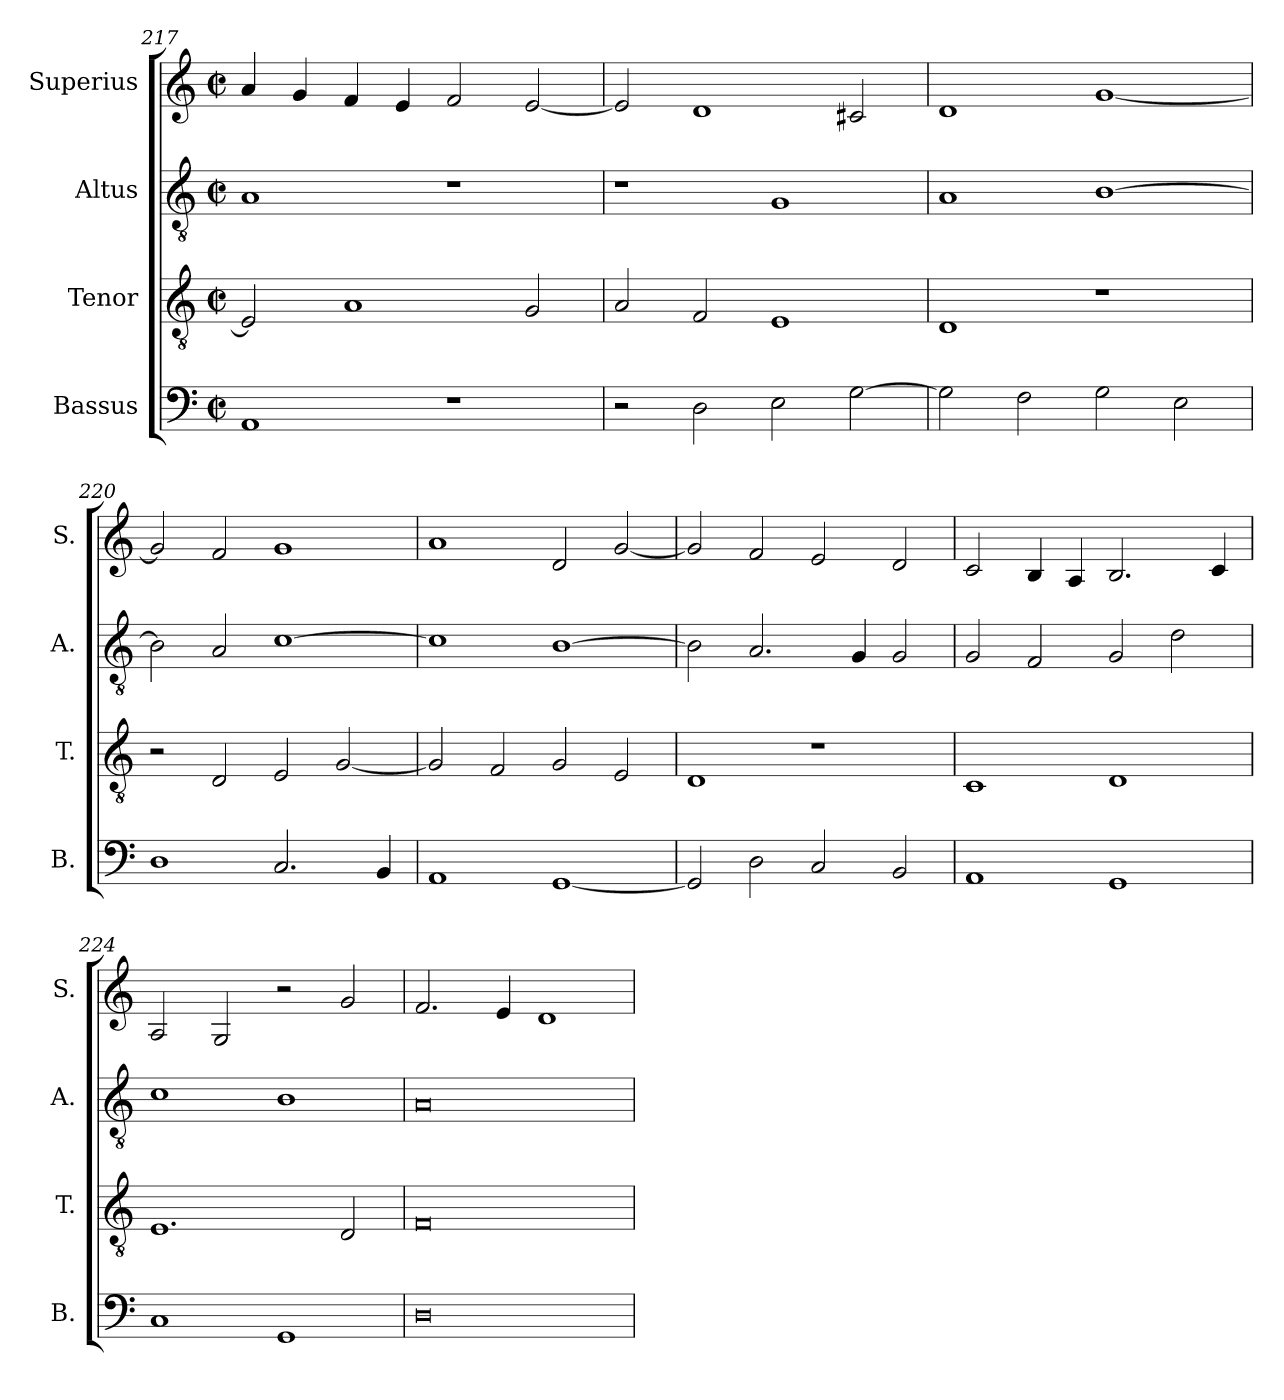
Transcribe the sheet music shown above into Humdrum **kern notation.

**kern	**kern	**kern	**kern
*part4	*part3	*part2	*part1
*staff4	*staff3	*staff2	*staff1
*I"Bassus	*I"Tenor	*I"Altus	*I"Superius
*I'B.	*I'T.	*I'A.	*I'S.
*clefF4	*clefGv2	*clefGv2	*clefG2
*	*ITrd7c12	*ITrd7c12	*
*k[]	*k[]	*k[]	*k[]
*C:	*C:	*C:	*C:
*M2/2	*M2/2	*M2/2	*M2/2
*met(c|)	*met(c|)	*met(c|)	*met(c|)
=217	=217	=217	=217
1AAi	2EEi/]	1AAi	4ai/
.	.	.	4gi/
.	1AAi	.	4fi/
.	.	.	4ei/
1r	.	1r	2fi/
.	2GGi/	.	[<2ei/
=218	=218	=218	=218
2r	2AAi/	1r	2ei/]
2Di\	2FFi/	.	1di
2Ei\	1EEi	1GGi	.
[>2Gi\	.	.	2c#Xi/
!!LO:PB:g=z
=219	=219	=219	=219
2Gi\]	1DDi	1AAi	1di
2Fi\	.	.	.
2Gi\	1r	[>1BBi	[<1gi
2Ei\	.	.	.
=220	=220	=220	=220
1Di	2r	2BBi\]	2gi/]
.	2DDi/	2AAi/	2fi/
2.Ci/	2EEi/	[>1Ci	1gi
.	[<2GGi/	.	.
4BBi/	.	.	.
=221	=221	=221	=221
1AAi	2GGi/]	1Ci]	1ai
.	2FFi/	.	.
[<1GGi	2GGi/	[>1BBi	2di/
.	2EEi/	.	[<2gi/
=222	=222	=222	=222
2GGi/]	1DDi	2BBi\]	2gi/]
2Di\	.	2.AAi/	2fi/
2Ci/	1r	.	2ei/
.	.	4GGi/	.
2BBi/	.	2GGi/	2di/
!!LO:LB:g=z
=223	=223	=223	=223
1AAi	1CCi	2GGi/	2ci/
.	.	2FFi/	4Bi/
.	.	.	4Ai/
1GGi	1DDi	2GGi/	2.Bi/
.	.	2Di\	.
.	.	.	4ci/
=224	=224	=224	=224
1Ci	1.EEi	1Ci	2Ai/
.	.	.	2Gi/
1GGi	.	1BBi	2r
.	2DDi/	.	2gi/
=225	=225	=225	=225
0Di	0FFi	0AAi	2.fi/
.	.	.	4ei/
.	.	.	1di
=	=	=	=
*-	*-	*-	*-
